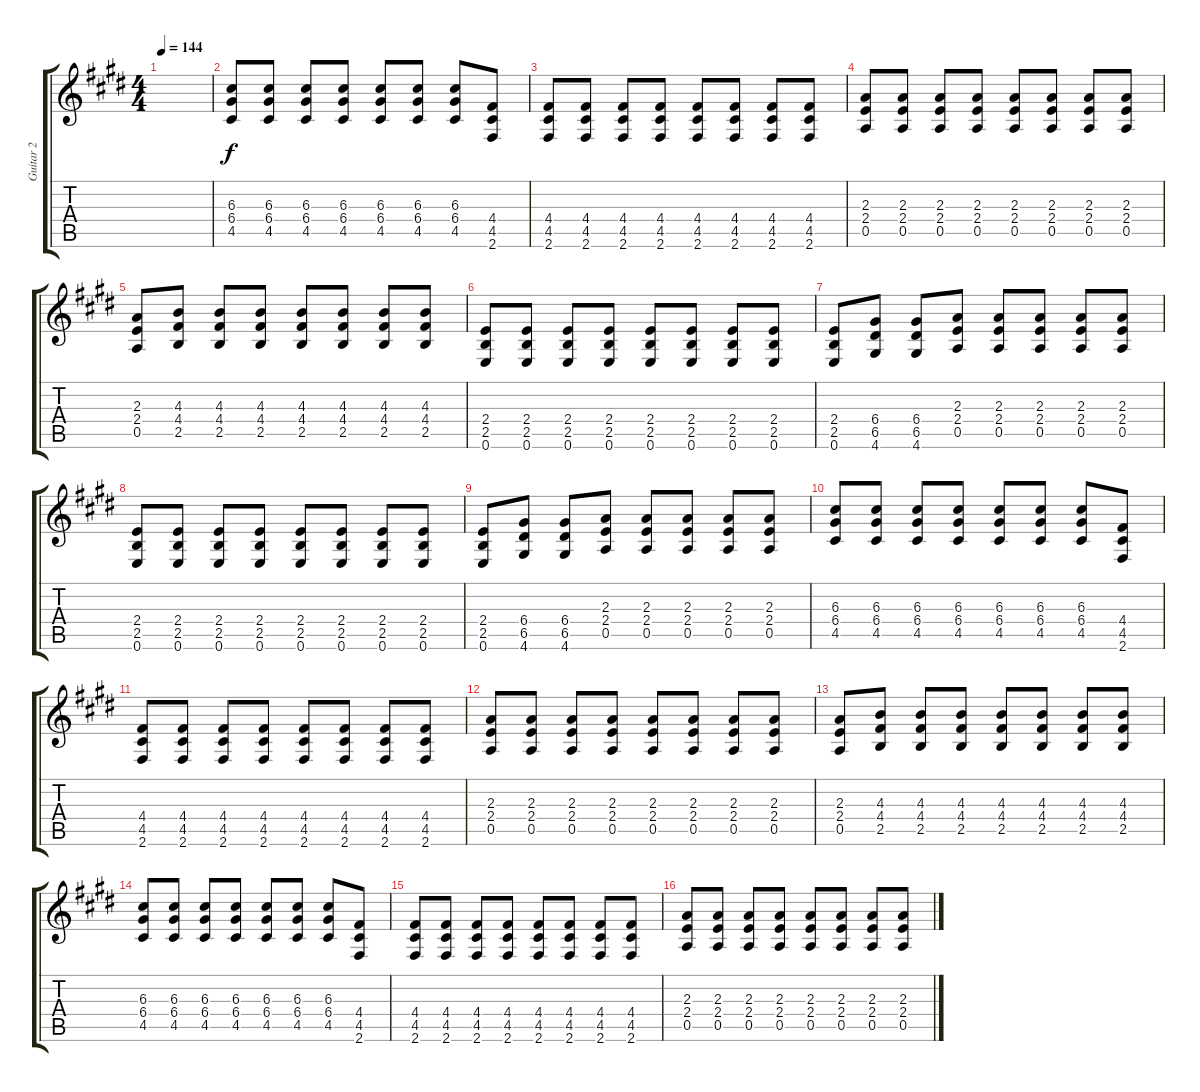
\track ("Guitar 2" "Guitar 2") {instrument distortionguitar}
\staff {score tabs}
\tuning (E4 B3 G3 D3 A2 E2) {hide}
\ts (4 4)
\tempo 144
\clef g2
\ks e
|
(6.3 6.4 4.5).8{volume 13} (6.3 6.4 4.5).8 (6.3 6.4 4.5).8 (6.3 6.4 4.5).8 (6.3 6.4 4.5).8 (6.3 6.4 4.5).8 (6.3 6.4 4.5).8 (4.4 4.5 2.6).8 |
(4.4 4.5 2.6).8 (4.4 4.5 2.6).8 (4.4 4.5 2.6).8 (4.4 4.5 2.6).8 (4.4 4.5 2.6).8 (4.4 4.5 2.6).8 (4.4 4.5 2.6).8 (4.4 4.5 2.6).8 |
(2.3 2.4 0.5).8 (2.3 2.4 0.5).8 (2.3 2.4 0.5).8 (2.3 2.4 0.5).8 (2.3 2.4 0.5).8 (2.3 2.4 0.5).8 (2.3 2.4 0.5).8 (2.3 2.4 0.5).8 |
(2.3 2.4 0.5).8 (4.3 4.4 2.5).8 (4.3 4.4 2.5).8 (4.3 4.4 2.5).8 (4.3 4.4 2.5).8 (4.3 4.4 2.5).8 (4.3 4.4 2.5).8 (4.3 4.4 2.5).8 |
(2.4 2.5 0.6).8 (2.4 2.5 0.6).8 (2.4 2.5 0.6).8 (2.4 2.5 0.6).8 (2.4 2.5 0.6).8 (2.4 2.5 0.6).8 (2.4 2.5 0.6).8 (2.4 2.5 0.6).8 |
(2.4 2.5 0.6).8 (6.4 6.5 4.6).8 (6.4 6.5 4.6).8 (2.3 2.4 0.5).8 (2.3 2.4 0.5).8 (2.3 2.4 0.5).8 (2.3 2.4 0.5).8 (2.3 2.4 0.5).8 |
(2.4 2.5 0.6).8 (2.4 2.5 0.6).8 (2.4 2.5 0.6).8 (2.4 2.5 0.6).8 (2.4 2.5 0.6).8 (2.4 2.5 0.6).8 (2.4 2.5 0.6).8 (2.4 2.5 0.6).8 |
(2.4 2.5 0.6).8 (6.4 6.5 4.6).8 (6.4 6.5 4.6).8 (2.3 2.4 0.5).8 (2.3 2.4 0.5).8 (2.3 2.4 0.5).8 (2.3 2.4 0.5).8 (2.3 2.4 0.5).8 |
(6.3 6.4 4.5).8 (6.3 6.4 4.5).8 (6.3 6.4 4.5).8 (6.3 6.4 4.5).8 (6.3 6.4 4.5).8 (6.3 6.4 4.5).8 (6.3 6.4 4.5).8 (4.4 4.5 2.6).8 |
(4.4 4.5 2.6).8 (4.4 4.5 2.6).8 (4.4 4.5 2.6).8 (4.4 4.5 2.6).8 (4.4 4.5 2.6).8 (4.4 4.5 2.6).8 (4.4 4.5 2.6).8 (4.4 4.5 2.6).8 |
(2.3 2.4 0.5).8 (2.3 2.4 0.5).8 (2.3 2.4 0.5).8 (2.3 2.4 0.5).8 (2.3 2.4 0.5).8 (2.3 2.4 0.5).8 (2.3 2.4 0.5).8 (2.3 2.4 0.5).8 |
(2.3 2.4 0.5).8 (4.3 4.4 2.5).8 (4.3 4.4 2.5).8 (4.3 4.4 2.5).8 (4.3 4.4 2.5).8 (4.3 4.4 2.5).8 (4.3 4.4 2.5).8 (4.3 4.4 2.5).8 |
(6.3 6.4 4.5).8 (6.3 6.4 4.5).8 (6.3 6.4 4.5).8 (6.3 6.4 4.5).8 (6.3 6.4 4.5).8 (6.3 6.4 4.5).8 (6.3 6.4 4.5).8 (4.4 4.5 2.6).8 |
(4.4 4.5 2.6).8 (4.4 4.5 2.6).8 (4.4 4.5 2.6).8 (4.4 4.5 2.6).8 (4.4 4.5 2.6).8 (4.4 4.5 2.6).8 (4.4 4.5 2.6).8 (4.4 4.5 2.6).8 |
(2.3 2.4 0.5).8 (2.3 2.4 0.5).8 (2.3 2.4 0.5).8 (2.3 2.4 0.5).8 (2.3 2.4 0.5).8 (2.3 2.4 0.5).8 (2.3 2.4 0.5).8 (2.3 2.4 0.5).8
